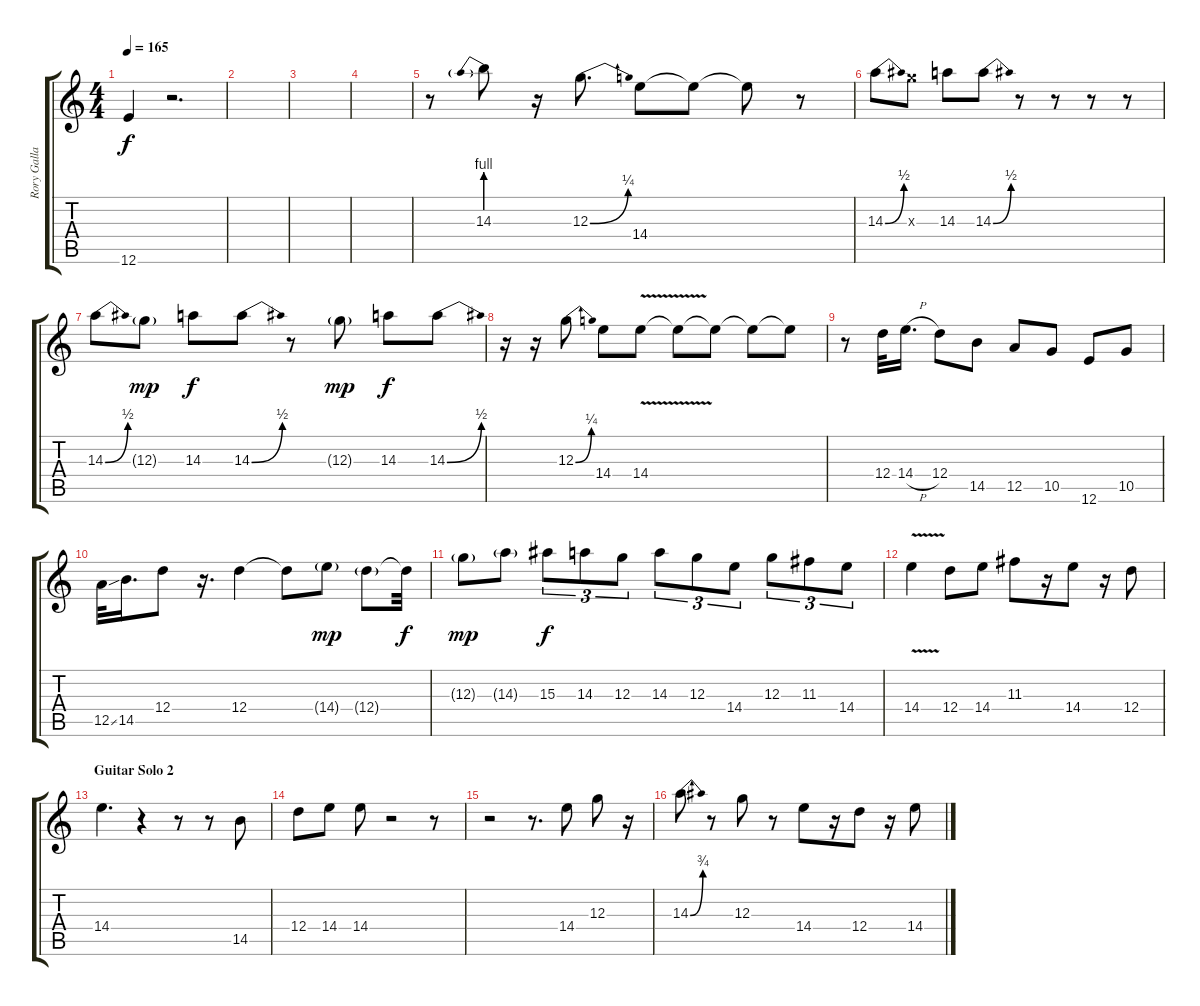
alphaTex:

\track ("Rory Gallagher" "Rory Galla") {instrument overdrivenguitar}
\staff {score tabs}
\tuning (E4 B3 G3 D3 A2 E2) {hide}
\ts (4 4)
\tempo 165
\clef g2
\ks c
12.6.4{dy f} r.2{d} |
|
|
|
r.8 14.3{be (prebend 0 4 60 4)}.8 r.16 12.3{be (bend 0 0 60 1)}.8{d} 14.4.8 14.4{t}.8 14.4{t}.8 r.8 |
14.3{be (bend 0 0 60 2)}.8 12.3{x}.8 14.3.8 14.3{be (bend 0 0 60 2)}.8 r.8 r.8 r.8 r.8 |
14.3{be (bend 0 0 60 2)}.8 12.3{g}.8{dy mp} 14.3.8{dy f} 14.3{be (bend 0 0 60 2)}.8 r.8 12.3{g}.8{dy mp} 14.3.8{dy f} 14.3{be (bend 0 0 60 2)}.8 |
r.16 r.16 12.3{be (bend 0 0 60 1)}.8 14.4.8 14.4{v}.8 14.4{t}.8 14.4{t}.8 14.4{t}.8 14.4{t}.8 |
r.8 12.4.32 14.4{h}.16{d} 12.4.8 14.5.8 12.5.8 10.5.8 12.6.8 10.5.8 |
12.5{ss}.32 14.5.16{d} 12.4.8 r.16{d} 12.4.4 12.4{t}.8 14.4{g}.8{dy mp} 12.4{g}.8 12.4{t}.32{dy f} |
12.3{g}.8{dy mp} 14.3{g}.8 15.3.8{tu (3 2) dy f} 14.3.8{tu (3 2)} 12.3.8{tu (3 2)} 14.3.8{tu (3 2)} 12.3.8{tu (3 2)} 14.4.8{tu (3 2)} 12.3.8{tu (3 2)} 11.3.8{tu (3 2)} 14.4.8{tu (3 2)} |
14.4{v}.4 12.4.8 14.4.8 11.3.8 r.16 14.4.8 r.16 12.4.8 |
\section ("" "Guitar Solo 2")
14.4.4{d} r.4 r.8{instrument guitarharmonics} r.8 14.5.8 |
12.4.8 14.4.8 14.4.8 r.2 r.8 |
r.2 r.8{d} 14.4.8 12.3.8 r.16 |
14.3{be (bend 0 0 60 3)}.8 r.8 12.3.8 r.8 14.4.8 r.16 12.4.8 r.16 14.4.8
